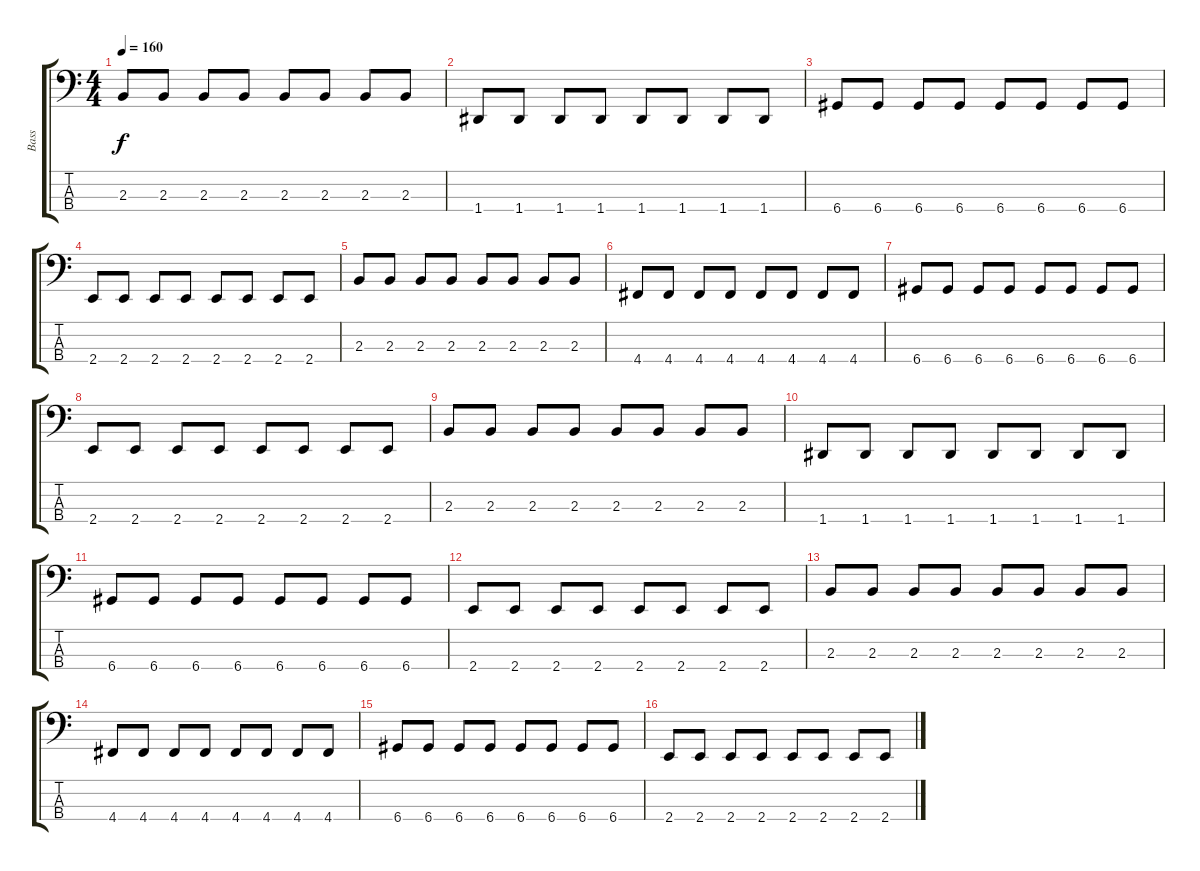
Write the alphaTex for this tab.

\track ("Bass" "Bass") {instrument electricbassfinger}
\staff {score tabs}
\tuning (G2 D2 A1 D1) {hide}
\ts (4 4)
\tempo 160
\clef f4
\ks c
2.3.8{dy f} 2.3.8 2.3.8 2.3.8 2.3.8 2.3.8 2.3.8 2.3.8 |
1.4.8 1.4.8 1.4.8 1.4.8 1.4.8 1.4.8 1.4.8 1.4.8 |
6.4.8 6.4.8 6.4.8 6.4.8 6.4.8 6.4.8 6.4.8 6.4.8 |
2.4.8 2.4.8 2.4.8 2.4.8 2.4.8 2.4.8 2.4.8 2.4.8 |
2.3.8 2.3.8 2.3.8 2.3.8 2.3.8 2.3.8 2.3.8 2.3.8 |
4.4.8 4.4.8 4.4.8 4.4.8 4.4.8 4.4.8 4.4.8 4.4.8 |
6.4.8 6.4.8 6.4.8 6.4.8 6.4.8 6.4.8 6.4.8 6.4.8 |
2.4.8 2.4.8 2.4.8 2.4.8 2.4.8 2.4.8 2.4.8 2.4.8 |
2.3.8 2.3.8 2.3.8 2.3.8 2.3.8 2.3.8 2.3.8 2.3.8 |
1.4.8 1.4.8 1.4.8 1.4.8 1.4.8 1.4.8 1.4.8 1.4.8 |
6.4.8 6.4.8 6.4.8 6.4.8 6.4.8 6.4.8 6.4.8 6.4.8 |
2.4.8 2.4.8 2.4.8 2.4.8 2.4.8 2.4.8 2.4.8 2.4.8 |
2.3.8 2.3.8 2.3.8 2.3.8 2.3.8 2.3.8 2.3.8 2.3.8 |
4.4.8 4.4.8 4.4.8 4.4.8 4.4.8 4.4.8 4.4.8 4.4.8 |
6.4.8 6.4.8 6.4.8 6.4.8 6.4.8 6.4.8 6.4.8 6.4.8 |
2.4.8 2.4.8 2.4.8 2.4.8 2.4.8 2.4.8 2.4.8 2.4.8
